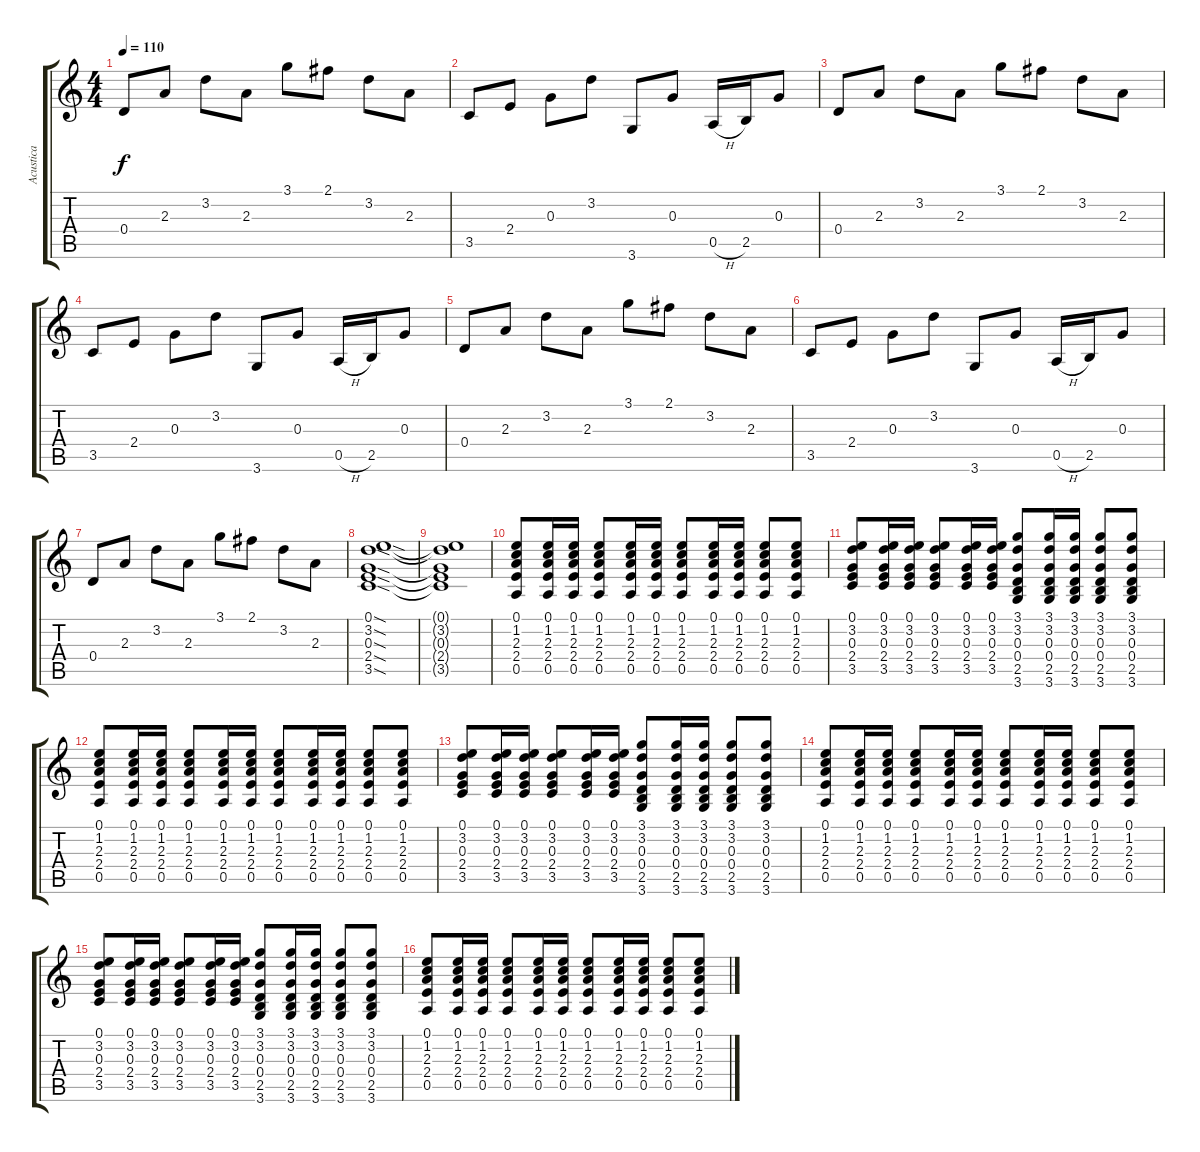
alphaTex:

\track ("Acustica" "Acustica") {instrument acousticguitarsteel}
\staff {score tabs}
\tuning (E4 B3 G3 D3 A2 E2) {hide}
\ts (4 4)
\tempo 110
\clef g2
\ks c
0.4.8{dy f} 2.3.8 3.2.8 2.3.8 3.1.8 2.1.8 3.2.8 2.3.8 |
3.5.8 2.4.8 0.3.8 3.2.8 3.6.8 0.3.8 0.5{h}.16 2.5.16 0.3.8 |
0.4.8 2.3.8 3.2.8 2.3.8 3.1.8 2.1.8 3.2.8 2.3.8 |
3.5.8 2.4.8 0.3.8 3.2.8 3.6.8 0.3.8 0.5{h}.16 2.5.16 0.3.8 |
0.4.8 2.3.8 3.2.8 2.3.8 3.1.8 2.1.8 3.2.8 2.3.8 |
3.5.8 2.4.8 0.3.8 3.2.8 3.6.8 0.3.8 0.5{h}.16 2.5.16 0.3.8 |
0.4.8 2.3.8 3.2.8 2.3.8 3.1.8 2.1.8 3.2.8 2.3.8 |
(0.1{sod} 3.2{sod} 0.3{sod} 2.4{sod} 3.5{sod}).1 |
(0.1{t} 3.2{t} 0.3{t} 2.4{t} 3.5{t}).1 |
(0.1 1.2 2.3 2.4 0.5).8 (0.1 1.2 2.3 2.4 0.5).16 (0.1 1.2 2.3 2.4 0.5).16 (0.1 1.2 2.3 2.4 0.5).8 (0.1 1.2 2.3 2.4 0.5).16 (0.1 1.2 2.3 2.4 0.5).16 (0.1 1.2 2.3 2.4 0.5).8 (0.1 1.2 2.3 2.4 0.5).16 (0.1 1.2 2.3 2.4 0.5).16 (0.1 1.2 2.3 2.4 0.5).8 (0.1 1.2 2.3 2.4 0.5).8 |
(0.1 3.2 0.3 2.4 3.5).8 (0.1 3.2 0.3 2.4 3.5).16 (0.1 3.2 0.3 2.4 3.5).16 (0.1 3.2 0.3 2.4 3.5).8 (0.1 3.2 0.3 2.4 3.5).16 (0.1 3.2 0.3 2.4 3.5).16 (3.1 3.2 0.3 0.4 2.5 3.6).8 (3.1 3.2 0.3 0.4 2.5 3.6).16 (3.1 3.2 0.3 0.4 2.5 3.6).16 (3.1 3.2 0.3 0.4 2.5 3.6).8 (3.1 3.2 0.3 0.4 2.5 3.6).8 |
(0.1 1.2 2.3 2.4 0.5).8 (0.1 1.2 2.3 2.4 0.5).16 (0.1 1.2 2.3 2.4 0.5).16 (0.1 1.2 2.3 2.4 0.5).8 (0.1 1.2 2.3 2.4 0.5).16 (0.1 1.2 2.3 2.4 0.5).16 (0.1 1.2 2.3 2.4 0.5).8 (0.1 1.2 2.3 2.4 0.5).16 (0.1 1.2 2.3 2.4 0.5).16 (0.1 1.2 2.3 2.4 0.5).8 (0.1 1.2 2.3 2.4 0.5).8 |
(0.1 3.2 0.3 2.4 3.5).8 (0.1 3.2 0.3 2.4 3.5).16 (0.1 3.2 0.3 2.4 3.5).16 (0.1 3.2 0.3 2.4 3.5).8 (0.1 3.2 0.3 2.4 3.5).16 (0.1 3.2 0.3 2.4 3.5).16 (3.1 3.2 0.3 0.4 2.5 3.6).8 (3.1 3.2 0.3 0.4 2.5 3.6).16 (3.1 3.2 0.3 0.4 2.5 3.6).16 (3.1 3.2 0.3 0.4 2.5 3.6).8 (3.1 3.2 0.3 0.4 2.5 3.6).8 |
(0.1 1.2 2.3 2.4 0.5).8 (0.1 1.2 2.3 2.4 0.5).16 (0.1 1.2 2.3 2.4 0.5).16 (0.1 1.2 2.3 2.4 0.5).8 (0.1 1.2 2.3 2.4 0.5).16 (0.1 1.2 2.3 2.4 0.5).16 (0.1 1.2 2.3 2.4 0.5).8 (0.1 1.2 2.3 2.4 0.5).16 (0.1 1.2 2.3 2.4 0.5).16 (0.1 1.2 2.3 2.4 0.5).8 (0.1 1.2 2.3 2.4 0.5).8 |
(0.1 3.2 0.3 2.4 3.5).8 (0.1 3.2 0.3 2.4 3.5).16 (0.1 3.2 0.3 2.4 3.5).16 (0.1 3.2 0.3 2.4 3.5).8 (0.1 3.2 0.3 2.4 3.5).16 (0.1 3.2 0.3 2.4 3.5).16 (3.1 3.2 0.3 0.4 2.5 3.6).8 (3.1 3.2 0.3 0.4 2.5 3.6).16 (3.1 3.2 0.3 0.4 2.5 3.6).16 (3.1 3.2 0.3 0.4 2.5 3.6).8 (3.1 3.2 0.3 0.4 2.5 3.6).8 |
(0.1 1.2 2.3 2.4 0.5).8 (0.1 1.2 2.3 2.4 0.5).16 (0.1 1.2 2.3 2.4 0.5).16 (0.1 1.2 2.3 2.4 0.5).8 (0.1 1.2 2.3 2.4 0.5).16 (0.1 1.2 2.3 2.4 0.5).16 (0.1 1.2 2.3 2.4 0.5).8 (0.1 1.2 2.3 2.4 0.5).16 (0.1 1.2 2.3 2.4 0.5).16 (0.1 1.2 2.3 2.4 0.5).8 (0.1 1.2 2.3 2.4 0.5).8
